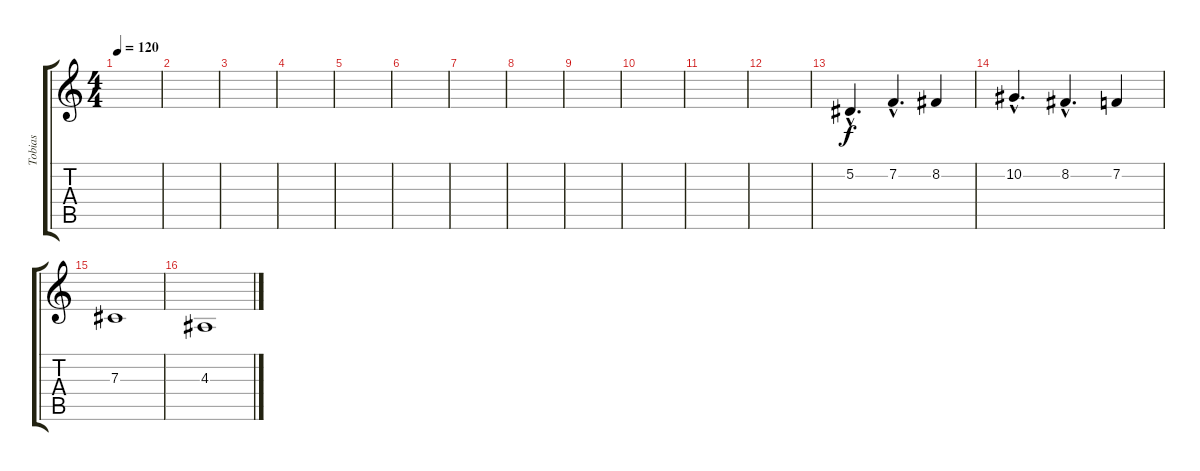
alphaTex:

\track ("Tobias" "Tobias") {instrument stringensemble1}
\staff {score tabs}
\tuning (Eb4 Bb3 Gb3 Db3 Ab2 Eb2) {hide}
\ts (4 4)
\tempo 120
\clef g2
\ks c
|
|
|
|
|
|
|
|
|
|
|
|
5.2{hac}.4{d} 7.2{hac}.4{d} 8.2.4 |
10.2{hac}.4{d} 8.2{hac}.4{d} 7.2.4 |
7.3.1 |
4.3.1
